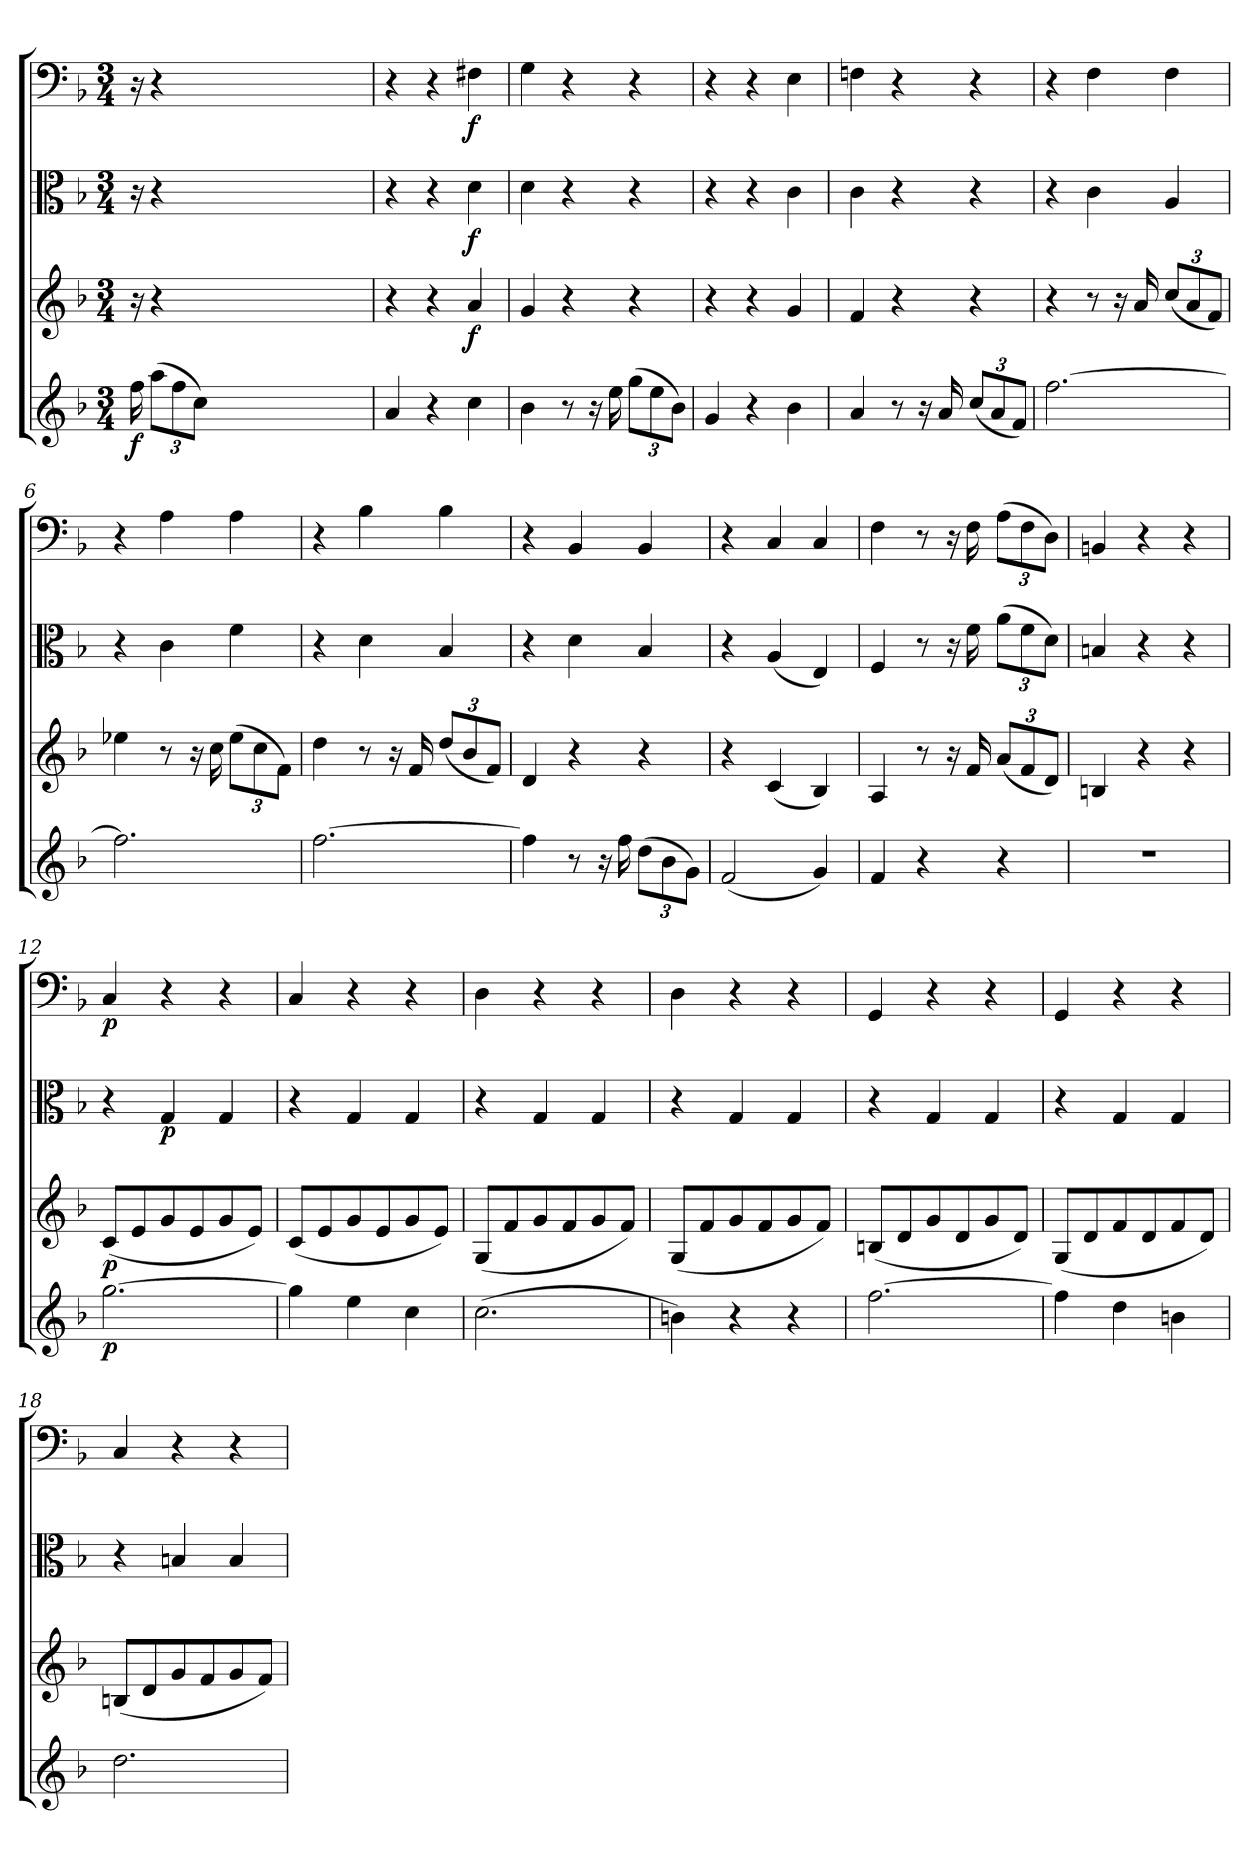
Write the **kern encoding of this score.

**kern	**dynam	**kern	**dynam	**kern	**dynam	**kern	**dynam
*part4	*part4	*part3	*part3	*part2	*part2	*part1	*part1
*staff4	*staff4	*staff3	*staff3	*staff2	*staff2	*staff1	*staff1
*clefG2	*	*clefG2	*	*clefC3	*	*clefF4	*
*k[b-]	*	*k[b-]	*	*k[b-]	*	*k[b-]	*
*F:	*	*F:	*	*F:	*	*F:	*
*M3/4	*	*M3/4	*	*M3/4	*	*M3/4	*
=	=	=	=	=	=	=	=
16ff\	f	16r	.	16r	.	16r	.
(12aa\L	.	4r	.	4r	.	4r	.
12ff\	.	.	.	.	.	.	.
12cc\J)	.	.	.	.	.	.	.
32ryy	.	32ryy	.	32ryy	.	32ryy	.
32ryy	.	32ryy	.	32ryy	.	32ryy	.
32ryy	.	32ryy	.	32ryy	.	32ryy	.
32ryy	.	32ryy	.	32ryy	.	32ryy	.
32ryy	.	32ryy	.	32ryy	.	32ryy	.
32ryy	.	32ryy	.	32ryy	.	32ryy	.
32ryy	.	32ryy	.	32ryy	.	32ryy	.
32ryy	.	32ryy	.	32ryy	.	32ryy	.
32ryy	.	32ryy	.	32ryy	.	32ryy	.
32ryy	.	32ryy	.	32ryy	.	32ryy	.
32ryy	.	32ryy	.	32ryy	.	32ryy	.
32ryy	.	32ryy	.	32ryy	.	32ryy	.
32ryy	.	32ryy	.	32ryy	.	32ryy	.
32ryy	.	32ryy	.	32ryy	.	32ryy	.
=1	=1	=1	=1	=1	=1	=1	=1
4a/	.	4r	.	4r	.	4r	.
4r	.	4r	.	4r	.	4r	.
4cc\	.	4a/	f	4d\	f	4F#X\	f
=2	=2	=2	=2	=2	=2	=2	=2
4b-\	.	4g/	.	4d\	.	4G\	.
8r	.	4r	.	4r	.	4r	.
16r	.	.	.	.	.	.	.
16ee\	.	.	.	.	.	.	.
(12gg\L	.	4r	.	4r	.	4r	.
12ee\	.	.	.	.	.	.	.
12b-\J)	.	.	.	.	.	.	.
=3	=3	=3	=3	=3	=3	=3	=3
4g/	.	4r	.	4r	.	4r	.
4r	.	4r	.	4r	.	4r	.
4b-\	.	4g/	.	4c\	.	4E\	.
=4	=4	=4	=4	=4	=4	=4	=4
4a/	.	4f/	.	4c\	.	4Fn\	.
8r	.	4r	.	4r	.	4r	.
16r	.	.	.	.	.	.	.
16a/	.	.	.	.	.	.	.
(12cc/L	.	4r	.	4r	.	4r	.
12a/	.	.	.	.	.	.	.
12f/J)	.	.	.	.	.	.	.
=5	=5	=5	=5	=5	=5	=5	=5
[2.ff\	.	4r	.	4r	.	4r	.
.	.	8r	.	4c\	.	4F\	.
.	.	16r	.	.	.	.	.
.	.	16a/	.	.	.	.	.
.	.	(12cc/L	.	4A/	.	4F\	.
.	.	12a/	.	.	.	.	.
.	.	12f/J)	.	.	.	.	.
=6	=6	=6	=6	=6	=6	=6	=6
2.ff\]	.	4ee-X\	.	4r	.	4r	.
.	.	8r	.	4c\	.	4A\	.
.	.	16r	.	.	.	.	.
.	.	16cc\	.	.	.	.	.
.	.	(12ee-\L	.	4f\	.	4A\	.
.	.	12cc\	.	.	.	.	.
.	.	12f\J)	.	.	.	.	.
=7	=7	=7	=7	=7	=7	=7	=7
[2.ff\	.	4dd\	.	4r	.	4r	.
.	.	8r	.	4d\	.	4B-\	.
.	.	16r	.	.	.	.	.
.	.	16f/	.	.	.	.	.
.	.	(12dd/L	.	4B-/	.	4B-\	.
.	.	12b-/	.	.	.	.	.
.	.	12f/J)	.	.	.	.	.
=8	=8	=8	=8	=8	=8	=8	=8
4ff\]	.	4d/	.	4r	.	4r	.
8r	.	4r	.	4d\	.	4BB-/	.
16r	.	.	.	.	.	.	.
16ff\	.	.	.	.	.	.	.
(12dd\L	.	4r	.	4B-/	.	4BB-/	.
12b-\	.	.	.	.	.	.	.
12g\J)	.	.	.	.	.	.	.
=9	=9	=9	=9	=9	=9	=9	=9
(2f/	.	4r	.	4r	.	4r	.
.	.	(4c/	.	(4A/	.	4C/	.
4g/)	.	4B-/)	.	4E/)	.	4C/	.
=10	=10	=10	=10	=10	=10	=10	=10
4f/	.	4A/	.	4F/	.	4F\	.
4r	.	8r	.	8r	.	8r	.
.	.	16r	.	16r	.	16r	.
.	.	16f/	.	16f\	.	16F\	.
4r	.	(12a/L	.	(12a\L	.	(12A\L	.
.	.	12f/	.	12f\	.	12F\	.
.	.	12d/J)	.	12d\J)	.	12D\J)	.
=11	=11	=11	=11	=11	=11	=11	=11
2.r	.	4Bn/	.	4Bn/	.	4BBn/	.
.	.	4r	.	4r	.	4r	.
.	.	4r	.	4r	.	4r	.
=12	=12	=12	=12	=12	=12	=12	=12
[2.gg\	p	(8c/L	p	4r	.	4C/	p
.	.	8e/	.	.	.	.	.
.	.	8g/	.	4G/	p	4r	.
.	.	8e/	.	.	.	.	.
.	.	8g/	.	4G/	.	4r	.
.	.	8e/J)	.	.	.	.	.
=13	=13	=13	=13	=13	=13	=13	=13
4gg\]	.	(8c/L	.	4r	.	4C/	.
.	.	8e/	.	.	.	.	.
4ee\	.	8g/	.	4G/	.	4r	.
.	.	8e/	.	.	.	.	.
4cc\	.	8g/	.	4G/	.	4r	.
.	.	8e/J)	.	.	.	.	.
=14	=14	=14	=14	=14	=14	=14	=14
(2.cc\	.	(8G/L	.	4r	.	4D\	.
.	.	8f/	.	.	.	.	.
.	.	8g/	.	4G/	.	4r	.
.	.	8f/	.	.	.	.	.
.	.	8g/	.	4G/	.	4r	.
.	.	8f/J)	.	.	.	.	.
=15	=15	=15	=15	=15	=15	=15	=15
4bn\)	.	(8G/L	.	4r	.	4D\	.
.	.	8f/	.	.	.	.	.
4r	.	8g/	.	4G/	.	4r	.
.	.	8f/	.	.	.	.	.
4r	.	8g/	.	4G/	.	4r	.
.	.	8f/J)	.	.	.	.	.
=16	=16	=16	=16	=16	=16	=16	=16
[2.ff\	.	(8Bn/L	.	4r	.	4GG/	.
.	.	8d/	.	.	.	.	.
.	.	8g/	.	4G/	.	4r	.
.	.	8d/	.	.	.	.	.
.	.	8g/	.	4G/	.	4r	.
.	.	8d/J)	.	.	.	.	.
=17	=17	=17	=17	=17	=17	=17	=17
4ff\]	.	(8G/L	.	4r	.	4GG/	.
.	.	8d/	.	.	.	.	.
4dd\	.	8f/	.	4G/	.	4r	.
.	.	8d/	.	.	.	.	.
4bn\	.	8f/	.	4G/	.	4r	.
.	.	8d/J)	.	.	.	.	.
=18	=18	=18	=18	=18	=18	=18	=18
2.dd\	.	(8Bn/L	.	4r	.	4C/	.
.	.	8d/	.	.	.	.	.
.	.	8g/	.	4Bn/	.	4r	.
.	.	8f/	.	.	.	.	.
.	.	8g/	.	4B/	.	4r	.
.	.	8f/J)	.	.	.	.	.
=	=	=	=	=	=	=	=
*-	*-	*-	*-	*-	*-	*-	*-
